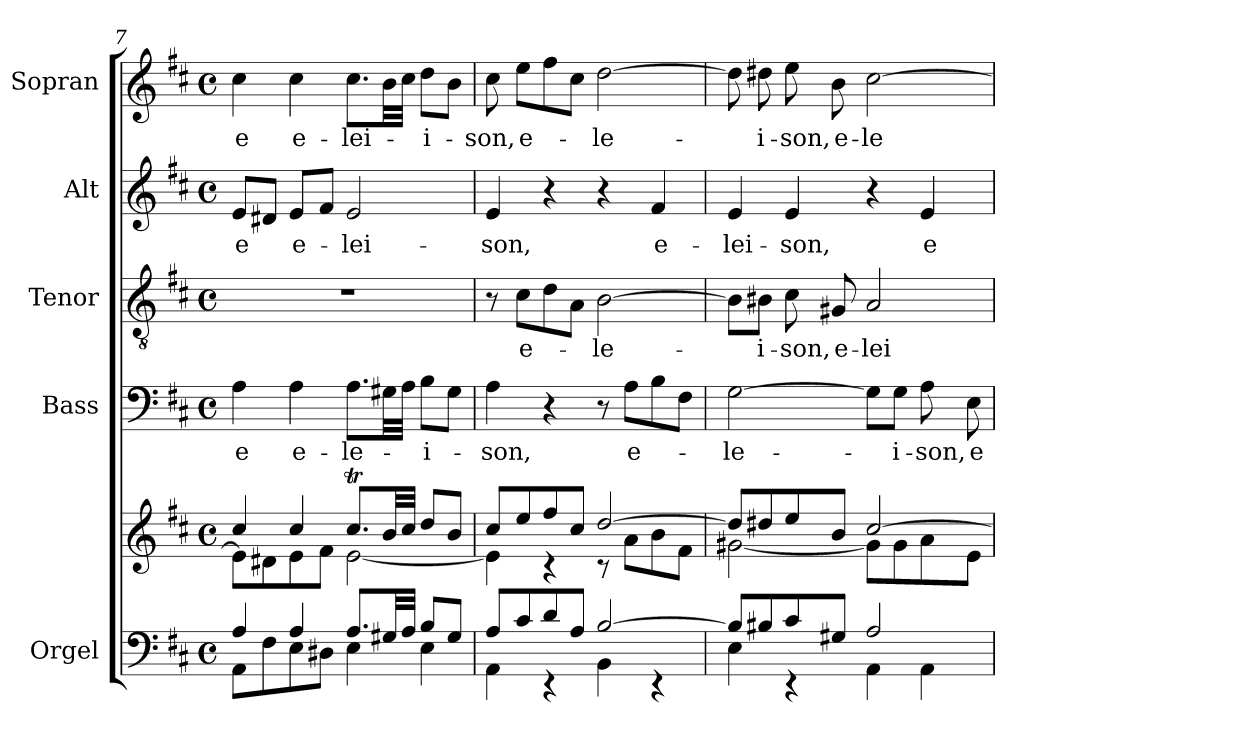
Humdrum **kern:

**kern	**kern	**kern	**text	**kern	**text	**kern	**text	**kern	**text
*part5	*part5	*part4	*part4	*part3	*part3	*part2	*part2	*part1	*part1
*staff6	*staff5	*staff4	*staff4	*staff3	*staff3	*staff2	*staff2	*staff1	*staff1
*I"Orgel	*	*I"Bass	*	*I"Tenor	*	*I"Alt	*	*I"Sopran	*
*I'Org.	*	*I'B	*	*I'T	*	*I'A	*	*I'S	*
*clefF4	*clefG2	*clefF4	*	*clefGv2	*	*clefG2	*	*clefG2	*
*k[f#c#]	*k[f#c#]	*k[f#c#]	*	*k[f#c#]	*	*k[f#c#]	*	*k[f#c#]	*
*D:	*D:	*D:	*	*D:	*	*D:	*	*D:	*
*M4/4	*M4/4	*M4/4	*	*M4/4	*	*M4/4	*	*M4/4	*
*met(c)	*met(c)	*met(c)	*	*met(c)	*	*met(c)	*	*met(c)	*
=7	=7	=7	=7	=7	=7	=7	=7	=7	=7
*^	*^	*	*	*	*	*	*	*	*
!	!	!	!	!	!LO:LY:b	!	!	!	!LO:LY:b	!	!LO:LY:b
4A/	8AA\L	4cc#/	8e\L]	4A\	-e	1r	.	8e/L	-e	4cc#\	-e
.	8F#\	.	8d#X\	.	.	.	.	8d#X/J	.	.	.
!	!	!	!	!	!LO:LY:b	!	!	!	!LO:LY:b	!	!LO:LY:b
4A/	8E\	4cc#/	8e\	4A\	e-	.	.	8e/L	e-	4cc#\	e-
.	8D#X\J	.	8f#\J	.	.	.	.	8f#/J	.	.	.
!	!	!	!	!	!LO:LY:b	!	!	!	!LO:LY:b	!	!LO:LY:b
8.A/L	4E\	8.cc#t/L	[<2e\	8.A\L	-le-	.	.	2e/	-lei-	8.cc#\L	-lei-
32G#X/LL	.	32b/LL	.	32G#X\LL	.	.	.	.	.	32b\LL	.
32A/JJJ	.	32cc#/JJJ	.	32A\JJJ	.	.	.	.	.	32cc#\JJJ	.
!	!	!	!	!	!LO:LY:b	!	!	!	!	!	!LO:LY:b
8B/L	4E\	8dd/L	.	8B\L	-i-	.	.	.	.	8dd\L	-i-
8G#/J	.	8b/J	.	8G#\J	.	.	.	.	.	8b\J	.
=8	=8	=8	=8	=8	=8	=8	=8	=8	=8	=8	=8
!	!	!	!	!	!LO:LY:b	!	!	!	!LO:LY:b	!	!LO:LY:b
8A/L	4AA\	8cc#/L	4e\]	4A\	-son,	8r	.	4e/	-son,	8cc#\	-son,
!	!	!	!	!	!	!	!LO:LY:b	!	!	!	!LO:LY:b
8c#/	.	8ee/	.	.	.	8c#\L	e-	.	.	8ee\L	e-
8d/	4rEE	8ff#/	4rc	4r	.	8d\	.	4r	.	8ff#\	.
8A/J	.	8cc#/J	.	.	.	8A\J	.	.	.	8cc#\J	.
!	!	!	!	!	!	!	!LO:LY:b	!	!	!	!LO:LY:b
[>2B/	4BB\	[>2dd/	8rc	8r	.	[2B\	-le-	4r	.	[2dd\	-le-
!	!	!	!	!	!LO:LY:b	!	!	!	!	!	!
.	.	.	8a\L	8A\L	e-	.	.	.	.	.	.
!	!	!	!	!	!	!	!	!	!LO:LY:b	!	!
.	4rEE	.	8b\	8B\	.	.	.	4f#/	e-	.	.
.	.	.	8f#\J	8F#\J	.	.	.	.	.	.	.
=9	=9	=9	=9	=9	=9	=9	=9	=9	=9	=9	=9
!	!	!	!	!	!LO:LY:b	!	!	!	!LO:LY:b	!	!
8B/L]	4E\	8dd/L]	[<2g#X\	[2G\	-le-	8B\L]	.	4e/	-lei-	8dd\]	.
!	!	!	!	!	!	!	!LO:LY:b	!	!	!	!LO:LY:b
8B#X/	.	8dd#X/	.	.	.	8B#X\J	-i-	.	.	8dd#X\	-i-
!	!	!	!	!	!	!	!LO:LY:b	!	!LO:LY:b	!	!LO:LY:b
8c#/	4rEE	8ee/	.	.	.	8c#\	-son,	4e/	-son,	8ee\	-son,
!	!	!	!	!	!	!	!LO:LY:b	!	!	!	!LO:LY:b
8G#X/J	.	8b/J	.	.	.	8G#X/	e-	.	.	8b\	e-
!	!	!	!	!	!	!	!LO:LY:b	!	!	!	!LO:LY:b
2A/	4AA\	[>2cc#/	8g#\L]	8G\L]	.	2A/	-lei-	4r	.	[2cc#\	-le-
!	!	!	!	!	!LO:LY:b	!	!	!	!	!	!
.	.	.	8g#\	8G\J	-i-	.	.	.	.	.	.
!	!	!	!	!	!LO:LY:b	!	!	!	!LO:LY:b	!	!
.	4AA\	.	8a\	8A\	-son,	.	.	4e/	e-	.	.
!	!	!	!	!	!LO:LY:b	!	!	!	!	!	!
.	.	.	8e\J	8E\	e-	.	.	.	.	.	.
*v	*v	*	*	*	*	*	*	*	*	*	*
*	*v	*v	*	*	*	*	*	*	*	*
=	=	=	=	=	=	=	=	=	=
*-	*-	*-	*-	*-	*-	*-	*-	*-	*-
